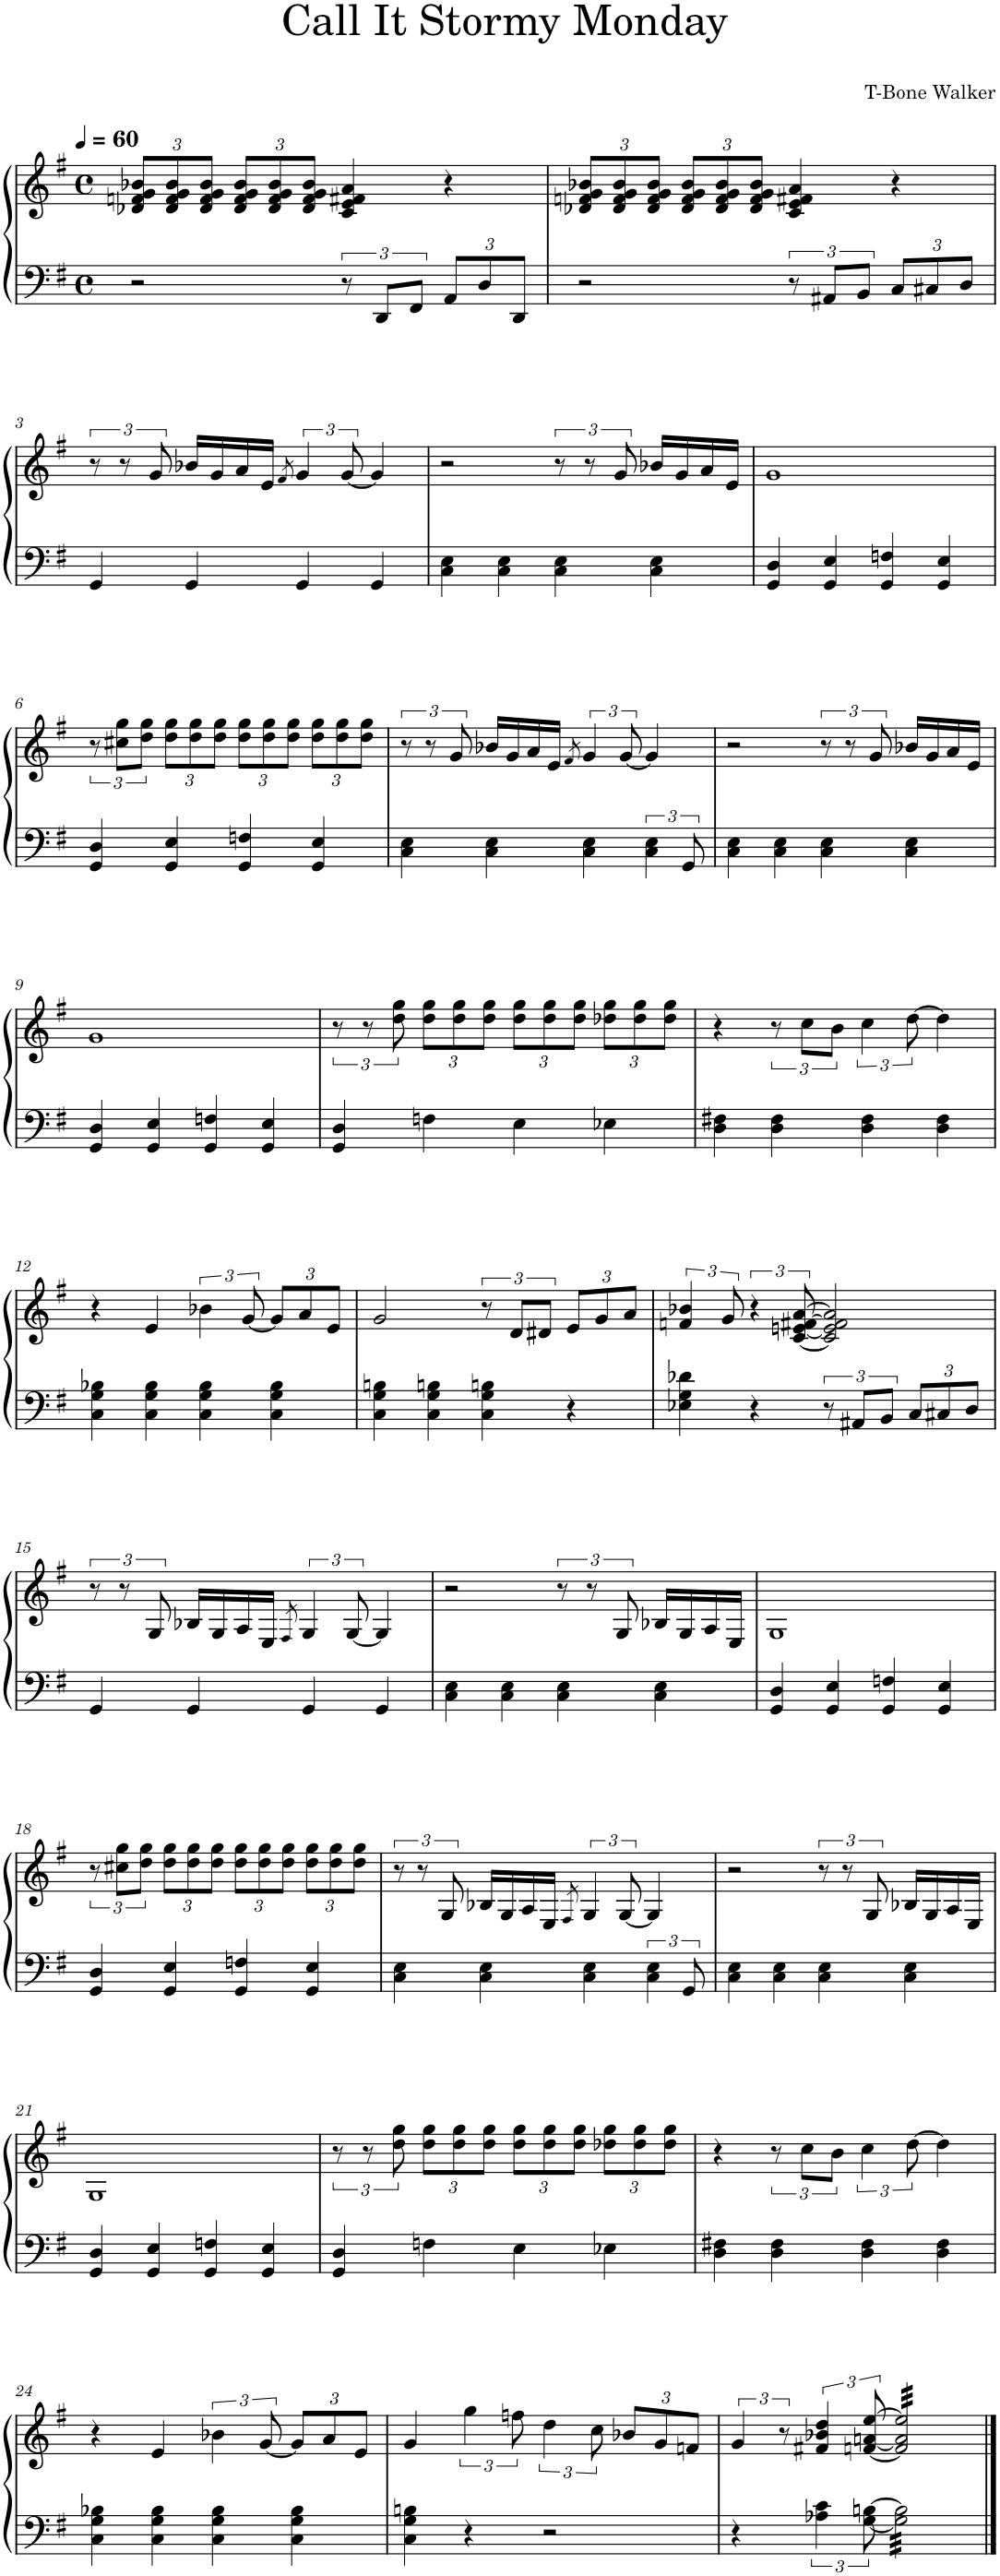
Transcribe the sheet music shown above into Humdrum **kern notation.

**kern	**kern
*part1	*part1
*staff2	*staff1
*I"Piano	*
*I'Pno.	*
*clefF4	*clefG2
*k[f#]	*k[f#]
*M4/4	*M4/4
*met(c)	*met(c)
*MM60	*MM60
*	*Xbrackettup
=1	=1
2r	12d-X/ 12fn/ 12g/ 12b-X/L
.	12d-/ 12f/ 12g/ 12b-/
.	12d-/ 12f/ 12g/ 12b-/J
.	12d-/ 12f/ 12g/ 12b-/L
.	12d-/ 12f/ 12g/ 12b-/
.	12d-/ 12f/ 12g/ 12b-/J
12r	4c/ 4e/ 4f#X/ 4a/
12DD/L	.
12FF#/J	.
*Xbrackettup	*
12AA/L	4r
12D/	.
12DD/J	.
=2	=2
2r	12d-X/ 12fn/ 12g/ 12b-X/L
.	12d-/ 12f/ 12g/ 12b-/
.	12d-/ 12f/ 12g/ 12b-/J
.	12d-/ 12f/ 12g/ 12b-/L
.	12d-/ 12f/ 12g/ 12b-/
.	12d-/ 12f/ 12g/ 12b-/J
*brackettup	*
12r	4c/ 4e/ 4f#X/ 4a/
12AA#X/L	.
12BB/J	.
*Xbrackettup	*
12C/L	4r
12C#X/	.
12D/J	.
!!LO:LB:g=z
=3	=3
*	*brackettup
4GG/	12r
.	12r
.	12g/
4GG/	16b-X/LL
.	16g/
.	16a/
.	16e/JJ
.	8qf#/
4GG/	6g/
.	[12g/
4GG/	4g/]
=4	=4
4C\ 4E\	2r
4C\ 4E\	.
4C\ 4E\	12r
.	12r
.	12g/
4C\ 4E\	16b-X/LL
.	16g/
.	16a/
.	16e/JJ
=5	=5
4GG/ 4D/	1g
4GG/ 4E/	.
4GG/ 4Fn/	.
4GG/ 4E/	.
!!LO:LB:g=z
=6	=6
4GG/ 4D/	12r
.	12cc#X\ 12gg\L
.	12dd\ 12gg\J
*	*Xbrackettup
4GG/ 4E/	12dd\ 12gg\L
.	12dd\ 12gg\
.	12dd\ 12gg\J
4GG/ 4Fn/	12dd\ 12gg\L
.	12dd\ 12gg\
.	12dd\ 12gg\J
4GG/ 4E/	12dd\ 12gg\L
.	12dd\ 12gg\
.	12dd\ 12gg\J
=7	=7
*	*brackettup
4C\ 4E\	12r
.	12r
.	12g/
4C\ 4E\	16b-X/LL
.	16g/
.	16a/
.	16e/JJ
.	8qf#/
4C\ 4E\	6g/
.	[12g/
*brackettup	*
6C\ 6E\	4g/]
12GG/	.
=8	=8
4C\ 4E\	2r
4C\ 4E\	.
4C\ 4E\	12r
.	12r
.	12g/
4C\ 4E\	16b-X/LL
.	16g/
.	16a/
.	16e/JJ
!!LO:LB:g=z
=9	=9
4GG/ 4D/	1g
4GG/ 4E/	.
4GG/ 4Fn/	.
4GG/ 4E/	.
=10	=10
4GG/ 4D/	12r
.	12r
.	12dd\ 12gg\
*	*Xbrackettup
4Fn\	12dd\ 12gg\L
.	12dd\ 12gg\
.	12dd\ 12gg\J
4E\	12dd\ 12gg\L
.	12dd\ 12gg\
.	12dd\ 12gg\J
4E-X\	12dd-X\ 12gg\L
.	12dd-\ 12gg\
.	12dd-\ 12gg\J
=11	=11
4D\ 4F#X\	4r
*	*brackettup
4D\ 4F#\	12r
.	12cc\L
.	12b\J
4D\ 4F#\	6cc\
.	[12dd\
4D\ 4F#\	4dd\]
!!LO:LB:g=z
=12	=12
4C\ 4G\ 4B-X\	4r
4C\ 4G\ 4B-\	4e/
4C\ 4G\ 4B-\	6b-X\
.	[12g/
*	*Xbrackettup
4C\ 4G\ 4B-\	12g/L]
.	12a/
.	12e/J
=13	=13
4C\ 4G\ 4Bn\	2g/
4C\ 4G\ 4Bn\	.
*	*brackettup
4C\ 4G\ 4Bn\	12r
.	12d/L
.	12d#X/J
*	*Xbrackettup
4r	12e/L
.	12g/
.	12a/J
=14	=14
*	*brackettup
4E-X\ 4G\ 4d-X\	6fn/ 6b-X/
.	12g/
4r	6r
.	[12c/ [12en/ [12f#X/ [12a/
12r	2c/] 2e/] 2f#/] 2a/]
12AA#X/L	.
12BB/J	.
*Xbrackettup	*
12C/L	.
12C#X/	.
12D/J	.
!!LO:LB:g=z
=15	=15
4GG/	12r
.	12r
.	12G/
4GG/	16B-X/LL
.	16G/
.	16A/
.	16E/JJ
.	8qF#/
4GG/	6G/
.	[12G/
4GG/	4G/]
=16	=16
4C\ 4E\	2r
4C\ 4E\	.
4C\ 4E\	12r
.	12r
.	12G/
4C\ 4E\	16B-X/LL
.	16G/
.	16A/
.	16E/JJ
=17	=17
4GG/ 4D/	1G
4GG/ 4E/	.
4GG/ 4Fn/	.
4GG/ 4E/	.
!!LO:LB:g=z
=18	=18
4GG/ 4D/	12r
.	12cc#X\ 12gg\L
.	12dd\ 12gg\J
*	*Xbrackettup
4GG/ 4E/	12dd\ 12gg\L
.	12dd\ 12gg\
.	12dd\ 12gg\J
4GG/ 4Fn/	12dd\ 12gg\L
.	12dd\ 12gg\
.	12dd\ 12gg\J
4GG/ 4E/	12dd\ 12gg\L
.	12dd\ 12gg\
.	12dd\ 12gg\J
=19	=19
*	*brackettup
4C\ 4E\	12r
.	12r
.	12G/
4C\ 4E\	16B-X/LL
.	16G/
.	16A/
.	16E/JJ
.	8qF#/
4C\ 4E\	6G/
.	[12G/
*brackettup	*
6C\ 6E\	4G/]
12GG/	.
=20	=20
4C\ 4E\	2r
4C\ 4E\	.
4C\ 4E\	12r
.	12r
.	12G/
4C\ 4E\	16B-X/LL
.	16G/
.	16A/
.	16E/JJ
!!LO:LB:g=z
=21	=21
4GG/ 4D/	1G
4GG/ 4E/	.
4GG/ 4Fn/	.
4GG/ 4E/	.
=22	=22
4GG/ 4D/	12r
.	12r
.	12dd\ 12gg\
*	*Xbrackettup
4Fn\	12dd\ 12gg\L
.	12dd\ 12gg\
.	12dd\ 12gg\J
4E\	12dd\ 12gg\L
.	12dd\ 12gg\
.	12dd\ 12gg\J
4E-X\	12dd-X\ 12gg\L
.	12dd-\ 12gg\
.	12dd-\ 12gg\J
=23	=23
4D\ 4F#X\	4r
*	*brackettup
4D\ 4F#\	12r
.	12cc\L
.	12b\J
4D\ 4F#\	6cc\
.	[12dd\
4D\ 4F#\	4dd\]
!!LO:LB:g=z
=24	=24
4C\ 4G\ 4B-X\	4r
4C\ 4G\ 4B-\	4e/
4C\ 4G\ 4B-\	6b-X\
.	[12g/
*	*Xbrackettup
4C\ 4G\ 4B-\	12g/L]
.	12a/
.	12e/J
=25	=25
4C\ 4G\ 4Bn\	4g/
*	*brackettup
4r	6gg\
.	12ffn\
2r	6dd\
.	12cc\
*	*Xbrackettup
.	12b-X/L
.	12g/
.	12fn/J
=26	=26
*	*brackettup
4r	6g/
.	12r
6A-X\ 6c\	6f#X/ 6b-X/ 6dd/
[12G\ [12Bn\	[12fn/ [12an/ [12ee/
*tremolo	*
*	*tremolo
32G\] 32B\]LLL	32f/] 32a/] 32ee/]LLL
32G\ 32B\	32f/ 32a/ 32ee/
32G\ 32B\	32f/ 32a/ 32ee/
32G\ 32B\	32f/ 32a/ 32ee/
32G\ 32B\	32f/ 32a/ 32ee/
32G\ 32B\	32f/ 32a/ 32ee/
32G\ 32B\	32f/ 32a/ 32ee/
32G\ 32B\	32f/ 32a/ 32ee/
32G\ 32B\	32f/ 32a/ 32ee/
32G\ 32B\	32f/ 32a/ 32ee/
32G\ 32B\	32f/ 32a/ 32ee/
32G\ 32B\	32f/ 32a/ 32ee/
32G\ 32B\	32f/ 32a/ 32ee/
32G\ 32B\	32f/ 32a/ 32ee/
32G\ 32B\	32f/ 32a/ 32ee/
32G\ 32B\JJJ	32f/ 32a/ 32ee/JJJ
*	*Xtremolo
*Xtremolo	*
==	==
*-	*-
